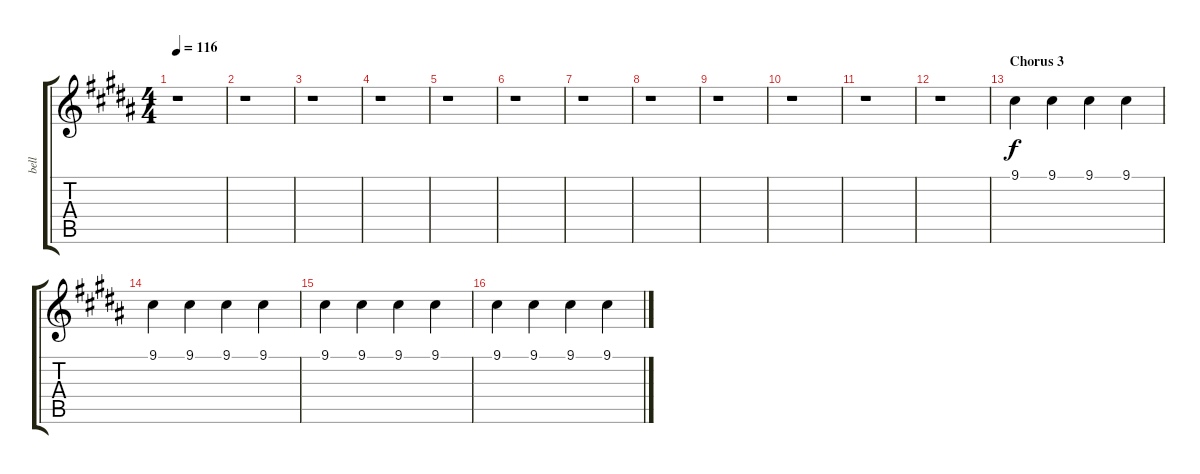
\track ("bell" "bell") {instrument dulcimer}
\staff {score tabs}
\tuning (E4 B3 G3 D3 A2 E2) {hide}
\ts (4 4)
\tempo 116
\clef g2
\ks b
r.1{dy f} |
r.1 |
r.1 |
r.1 |
r.1 |
r.1 |
r.1 |
r.1 |
r.1 |
r.1 |
r.1 |
r.1 |
\section ("" "Chorus 3")
9.1.4 9.1.4 9.1.4 9.1.4 |
9.1.4 9.1.4 9.1.4 9.1.4 |
9.1.4 9.1.4 9.1.4 9.1.4 |
9.1.4 9.1.4 9.1.4 9.1.4
